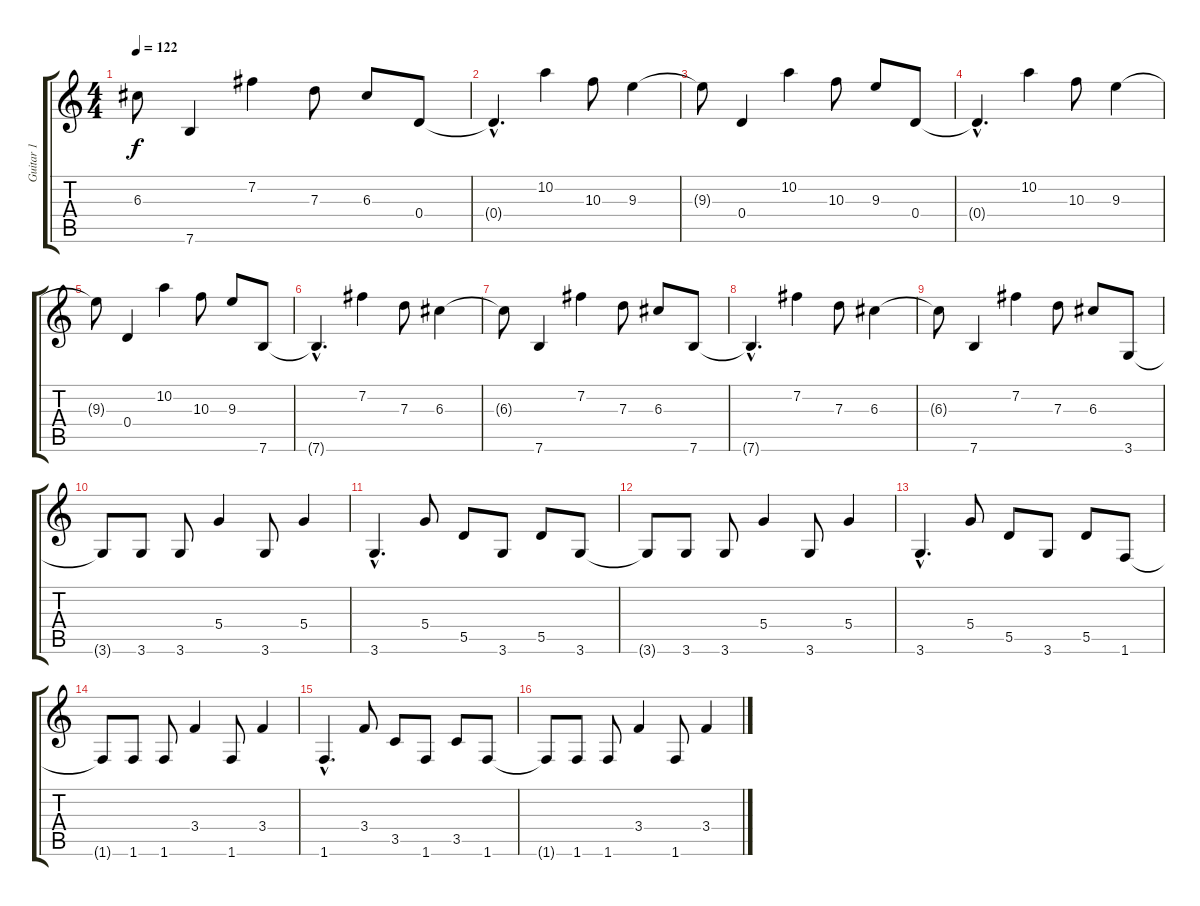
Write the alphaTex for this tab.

\track ("Guitar 1" "Guitar 1") {instrument overdrivenguitar}
\staff {score tabs}
\tuning (E4 B3 G3 D3 A2 E2) {hide}
\ts (4 4)
\tempo 122
\clef g2
\ks c
6.3{t}.8{dy f} 7.6.4 7.2.4 7.3.8 6.3.8 0.4.8 |
0.4{hac t}.4{d volume 13 balance 8} 10.2.4 10.3.8 9.3.4 |
9.3{t}.8 0.4.4 10.2.4 10.3.8 9.3.8 0.4.8 |
0.4{hac t}.4{d volume 13 balance 8} 10.2.4 10.3.8 9.3.4 |
9.3{t}.8 0.4.4 10.2.4 10.3.8 9.3.8 7.6.8 |
7.6{hac t}.4{d volume 13 balance 8} 7.2.4 7.3.8 6.3.4 |
6.3{t}.8 7.6.4 7.2.4 7.3.8 6.3.8 7.6.8 |
7.6{hac t}.4{d volume 13 balance 8} 7.2.4 7.3.8 6.3.4 |
6.3{t}.8 7.6.4 7.2.4 7.3.8 6.3.8 3.6.8 |
3.6{t}.8 3.6.8 3.6.8 5.4.4 3.6.8 5.4.4 |
3.6{hac}.4{d} 5.4.8 5.5.8 3.6.8 5.5.8 3.6.8 |
3.6{t}.8 3.6.8 3.6.8 5.4.4 3.6.8 5.4.4 |
3.6{hac}.4{d} 5.4.8 5.5.8 3.6.8 5.5.8 1.6.8 |
1.6{t}.8 1.6.8 1.6.8 3.4.4 1.6.8 3.4.4 |
1.6{hac}.4{d} 3.4.8 3.5.8 1.6.8 3.5.8 1.6.8 |
1.6{t}.8 1.6.8 1.6.8 3.4.4 1.6.8 3.4.4
